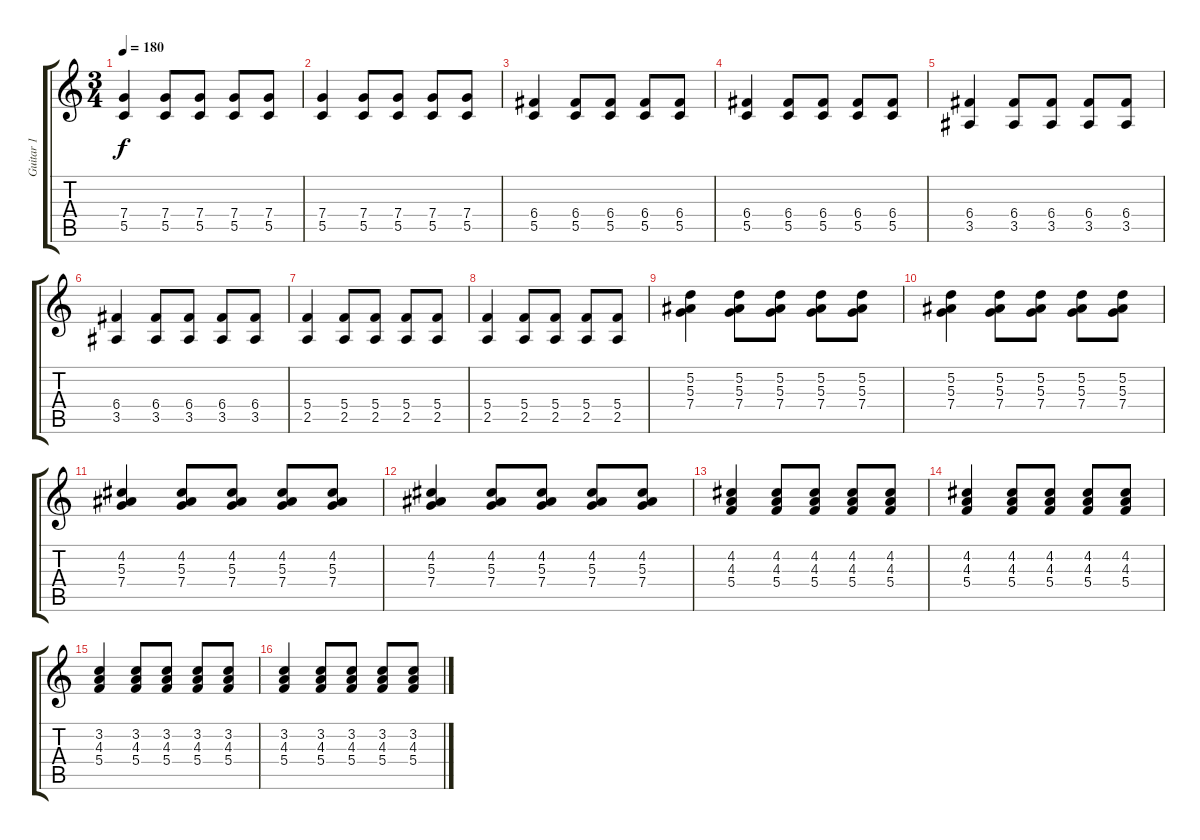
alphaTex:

\track ("Guitar 1" "Guitar 1") {instrument acousticguitarsteel}
\staff {score tabs}
\tuning (D4 A3 F3 C3 G2 D2) {hide}
\ts (3 4)
\tempo 180
\clef g2
\ks c
(7.4 5.5).4{dy f} (7.4 5.5).8 (7.4 5.5).8 (7.4 5.5).8 (7.4 5.5).8 |
(7.4 5.5).4 (7.4 5.5).8 (7.4 5.5).8 (7.4 5.5).8 (7.4 5.5).8 |
(6.4 5.5).4 (6.4 5.5).8 (6.4 5.5).8 (6.4 5.5).8 (6.4 5.5).8 |
(6.4 5.5).4 (6.4 5.5).8 (6.4 5.5).8 (6.4 5.5).8 (6.4 5.5).8 |
(6.4 3.5).4 (6.4 3.5).8 (6.4 3.5).8 (6.4 3.5).8 (6.4 3.5).8 |
(6.4 3.5).4 (6.4 3.5).8 (6.4 3.5).8 (6.4 3.5).8 (6.4 3.5).8 |
(5.4 2.5).4 (5.4 2.5).8 (5.4 2.5).8 (5.4 2.5).8 (5.4 2.5).8 |
(5.4 2.5).4 (5.4 2.5).8 (5.4 2.5).8 (5.4 2.5).8 (5.4 2.5).8 |
(5.2 5.3 7.4).4 (5.2 5.3 7.4).8 (5.2 5.3 7.4).8 (5.2 5.3 7.4).8 (5.2 5.3 7.4).8 |
(5.2 5.3 7.4).4 (5.2 5.3 7.4).8 (5.2 5.3 7.4).8 (5.2 5.3 7.4).8 (5.2 5.3 7.4).8 |
(4.2 5.3 7.4).4 (4.2 5.3 7.4).8 (4.2 5.3 7.4).8 (4.2 5.3 7.4).8 (4.2 5.3 7.4).8 |
(4.2 5.3 7.4).4 (4.2 5.3 7.4).8 (4.2 5.3 7.4).8 (4.2 5.3 7.4).8 (4.2 5.3 7.4).8 |
(4.2 4.3 5.4).4 (4.2 4.3 5.4).8 (4.2 4.3 5.4).8 (4.2 4.3 5.4).8 (4.2 4.3 5.4).8 |
(4.2 4.3 5.4).4 (4.2 4.3 5.4).8 (4.2 4.3 5.4).8 (4.2 4.3 5.4).8 (4.2 4.3 5.4).8 |
(3.2 4.3 5.4).4 (3.2 4.3 5.4).8 (3.2 4.3 5.4).8 (3.2 4.3 5.4).8 (3.2 4.3 5.4).8 |
(3.2 4.3 5.4).4 (3.2 4.3 5.4).8 (3.2 4.3 5.4).8 (3.2 4.3 5.4).8 (3.2 4.3 5.4).8
